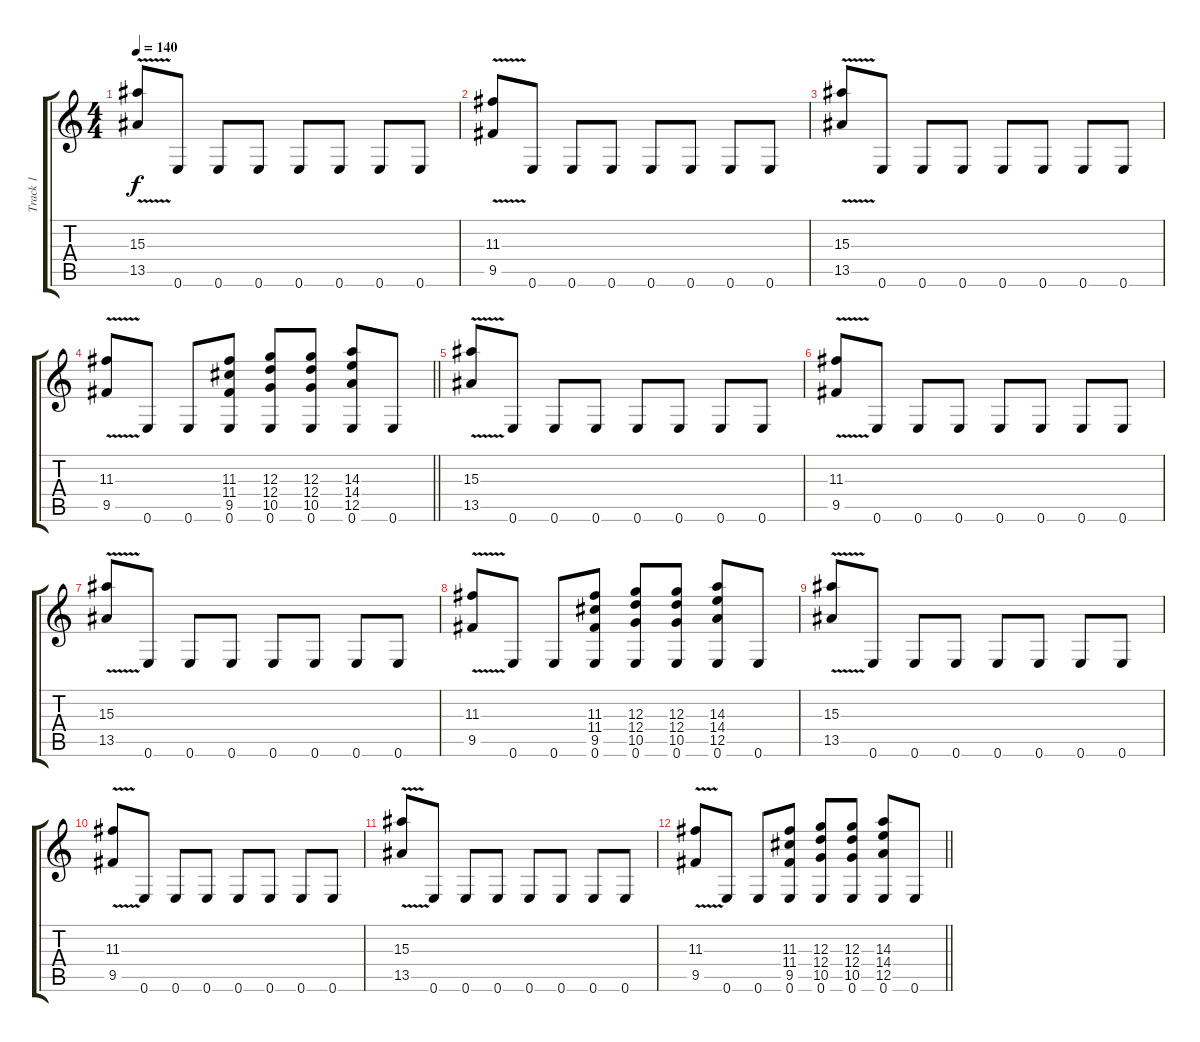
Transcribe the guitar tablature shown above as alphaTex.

\track ("Track 1" "Track 1") {instrument overdrivenguitar}
\staff {score tabs}
\tuning (E4 B3 G3 D3 A2 E2) {hide}
\ts (4 4)
\tempo 140
\clef g2
\ks c
(15.3{v} 13.5{v}).8{dy f} 0.6.8 0.6.8 0.6.8 0.6.8 0.6.8 0.6.8 0.6.8 |
(11.3{v} 9.5).8 0.6.8 0.6.8 0.6.8 0.6.8 0.6.8 0.6.8 0.6.8 |
(15.3{v} 13.5{v}).8 0.6.8 0.6.8 0.6.8 0.6.8 0.6.8 0.6.8 0.6.8 |
\barLineRight lightlight
(11.3{v} 9.5).8 0.6.8 0.6.8 (11.3 11.4 9.5 0.6).8 (12.3 12.4 10.5 0.6).8 (12.3 12.4 10.5 0.6).8 (14.3 14.4 12.5 0.6).8 0.6.8 |
(15.3{v} 13.5{v}).8 0.6.8 0.6.8 0.6.8 0.6.8 0.6.8 0.6.8 0.6.8 |
(11.3{v} 9.5).8 0.6.8 0.6.8 0.6.8 0.6.8 0.6.8 0.6.8 0.6.8 |
(15.3{v} 13.5{v}).8 0.6.8 0.6.8 0.6.8 0.6.8 0.6.8 0.6.8 0.6.8 |
(11.3{v} 9.5).8 0.6.8 0.6.8 (11.3 11.4 9.5 0.6).8 (12.3 12.4 10.5 0.6).8 (12.3 12.4 10.5 0.6).8 (14.3 14.4 12.5 0.6).8 0.6.8 |
(15.3{v} 13.5{v}).8 0.6.8 0.6.8 0.6.8 0.6.8 0.6.8 0.6.8 0.6.8 |
(11.3{v} 9.5).8 0.6.8 0.6.8 0.6.8 0.6.8 0.6.8 0.6.8 0.6.8 |
(15.3{v} 13.5{v}).8 0.6.8 0.6.8 0.6.8 0.6.8 0.6.8 0.6.8 0.6.8 |
\barLineRight lightlight
(11.3{v} 9.5).8 0.6.8 0.6.8 (11.3 11.4 9.5 0.6).8 (12.3 12.4 10.5 0.6).8 (12.3 12.4 10.5 0.6).8 (14.3 14.4 12.5 0.6).8 0.6.8
